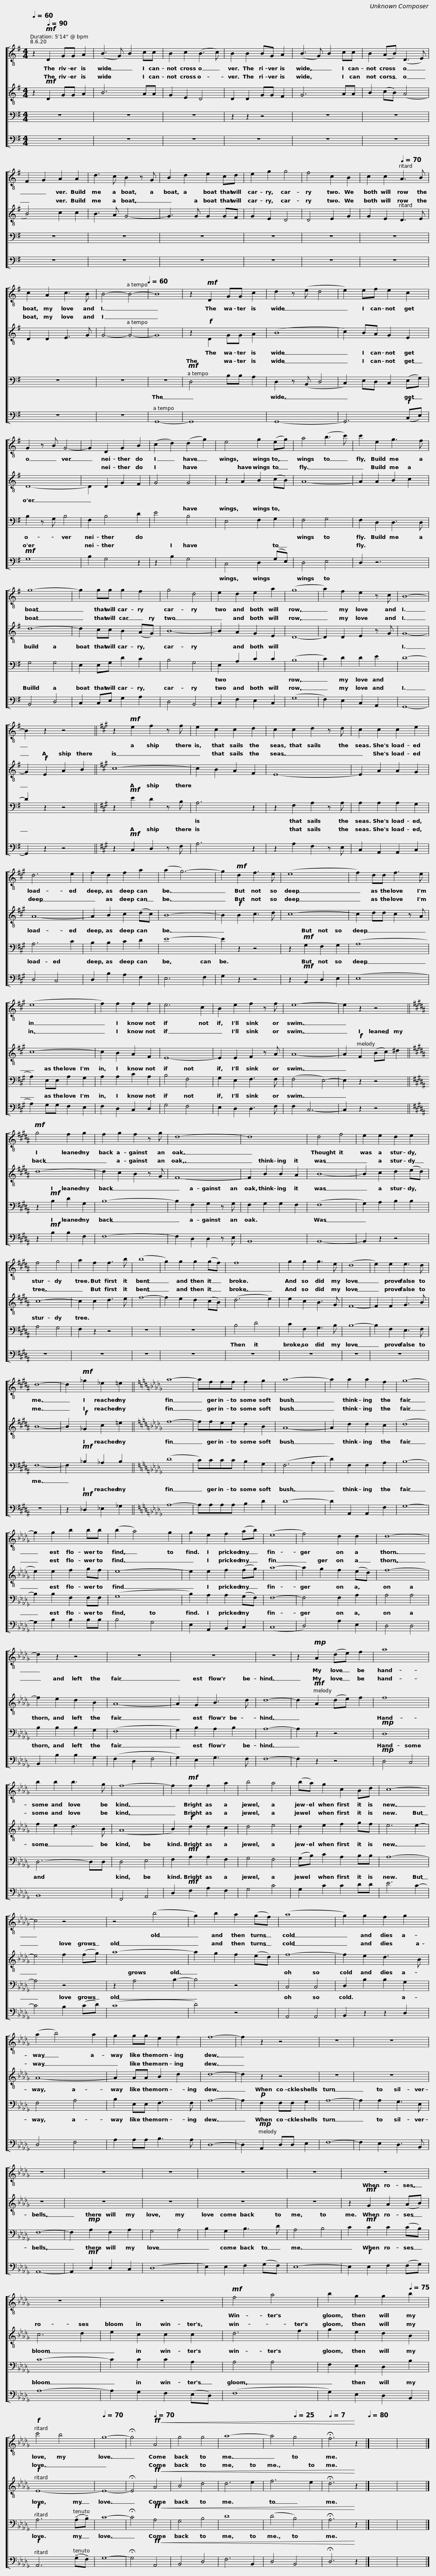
X:1
%%score [ 1 ( 2 3 ) ( 4 5 ) ( 6 7 ) ]
L:1/8
Q:1/4=60
M:4/4
I:linebreak $
K:G
V:1 treble-8
V:2 treble-8
V:3 treble-8
V:4 bass
V:5 bass
V:6 bass
V:7 bass
V:1
 z2[Q:1/4=90]!mf! D2 GG A2 | (B3 G) B2 cc | B2 c2 (B3 c) | B2 B2 BG A2 | (B3 G) B2 cc | %5
 B2 (AB) (D3 E) | F2 G2 A2 A2 |$ d3 c B2 z G | B2 d2 e2 cd | e2 g2 g4 | %10
 f4 c2 B2 | c2 c2[Q:1/4=70] A3 B | c2 A2 c3 B |[Q:1/4=55] B4-[Q:1/4=90] B4-[Q:1/4=60] | B8 | %15
 z2!mf! D2 GG c2 |$ d2 z (e d4 | e2) ef e2 c2 | G2 z B G4- | G2 D2 G2 B2 | %20
 (c2 d2) (d2 g2) | e4 g2 (eg) | a4 (b3 c') | c'2 e2 g3 f |$ g8- | %25
 g2 gg g2 f2 | g4 d4 | e2 d2 e2 a2 | (g8 | a2) f2 e2 z c | %30
 B8- | B2 z2 z4 ||[K:A] z2!mf! e2 f2 z f | e2 c2 c2 d2 |$ c2 c2 d2 z d | %35
 c2 c2 c2 e2 | d6 e2 | f2 d2 f2 a2 | (a2 g6-) | g2!mf! d2 f3 e | %40
 (e8 | f2) dd f3 e | (e8 |$ f2) f2 f2 f2 | e6 c2 | %45
 B2 e2 f2 z f | e8- | e2 z2 z4 ||[K:B]!mf! g4 f2 g2 | f2 g2 f2 z g | %50
 d8- | d8 |$ d4 f4 | e2 e2 d2 e2 | f4 g4 | %55
 a2 f2 f3 b | (b8 | g2) g2 g2 (gf) | f8 | g2 g2 g3 e | %60
 (d8 | e2) e2 e3 d | d8- |$ d2!mf! _g2 _e2 =e2 ||[K:Db] a8- | %65
 afff f2 g2 | a8- | a2 a2 a2 f2 | g8- | g2 g2 b2 bb | %70
 (b2 a4) g2 | g2 e2 f2 (ab) | (e8 |$ f4) d2 d2 | d8- | %75
 d2 z2 z4 | z8 | z8 | z8 | z2!mp! A2 (de) f2 | %80
 a8 | b2 b2 b3 g | f8- |$ f2!mf! f2 f2 a2 | b4 a4 | %85
 (ba) g2 c2 Bd | c8- | c4 z4 | z4 (b4 | g2) b2 a2 (gf) | %90
 (a8 | g2) g2 f2 g2 |$ (a2 b4) a2 | g2 gg e2 f2 | f8- | %95
 f2 z2 z4 | z8 | z8 | z8 | z8 | %100
 z8 |$ z8 | z8 | z8 | z8 | %105
 z8 |!mf! f4 a4 | b2 g2 g2[Q:1/4=75] b2 |!f! c'4 b4[Q:1/4=55] |[Q:1/4=70] g8- |$ %110
[Q:1/4=40] !fermata!g4[Q:1/4=70][Q:1/4=70]!ff!!<(! A4 | g4 g4 | a8-[Q:1/4=45] |[Q:1/4=50] a4[Q:1/4=25] g4 |[Q:1/4=7] !fermata!f6!<)! z2[Q:1/4=80] |] %115
 x8 | x8 |] %117
V:2
 z2!mf! D2 GG A2 | B6 AA | G2 E2 D4 | D2 D2 GG F2 | G6 AA | %5
 B2 (cB) (A4 | B4) c2 c2 |$ B3 A G4- | G3 G G2 GF | G2 E2 D4 | %10
 D4 E2 G2 | G2 E2 D3 E | D2 D2 E3 G | G4- G4- | G8 | %15
 z2!f! x2 x x x2 |$ x8 | x2 x x x2 x2 | x8 | x2 D2 G2 F2 | %20
 G4 G4 | z2 A2 B2 (cB) | A8- | A2 A2 B2 c2 |$ d8- | %25
 d2 cc B2 (AG) | B8- | B2 A2 G2 E2 | D8- | D2 D2 E2 z G | %30
 G8- | G2!f! E2 A2 B2 ||[K:A] c8- | c2 B2 A2 F2 |$ E8- | %35
 E2 A2 A2 G2 | A8- | A2 B2 c2 (dc) | B8- | B2!f! B2 c3 d | %40
 c8- | c2 dd c2 z A | c8- |$ c2 B2 A2 F2 | E8- | %45
 E2 E2 F2 z A | A8- | A2!f! F2 (Bc) ^d2 ||[K:B] d8- | d2 c2 B2 z G | %50
 F8- | F2 B2 B2 A2 |$ B8- | B2 c2 d2 (ed) | c8- | %55
 c2 c2 d3 e | f8- | f2 e2 d2 (cB) | (d6 e2) | e2 c2 B3 G | %60
 F8- | F2 F2 G3 B | B8- |$ B2!f! _G2 c2 =e2 ||[K:Db] f8- | %65
 ffee d2 B2 | A8- | A2 d2 d2 c2 | (d8 | e2) e2 f2 gf | %70
 e8- | e2 e2 f2 (fg) | a8- |$ a2 g2 f2 (ed) | f8- | %75
 f2 e2 d2 B2 | A8- | A2 G2 B3 d | d8- | d2!mf! A2 (de) f2 | %80
 f8 | f2 e2 d3 B | (A8 |$ B2)!f! d2 d2 c2 | d4 e4 | %85
 d2 e2 f2 gf | e6 e2- | e4 f2 (fg) | a8- | a2 g2 f2 (ed) | %90
 f8- | f2 e2 d3 B |$ A8- | A2 AA B2 d2 | d8- | %95
 d2 z2 z4 | z8 | z8 | z8 | z8 | %100
 z8 |$ z8 | z8 | z2!mf! G2 A2 (AB) | c6 d2 | %105
 e2 c2 c2 c2 | d6 f2 | g2 e2 d2 B2 |!f! E8- | E8- |$ %110
 !fermata!E4!ff!!<(! A4 | B4 d4 | d6 e2 | f6 e2 | !fermata!d6!<)! z2 |] %115
 x8 | x8 |] %117
V:3
 x8 | x8 | x8 | x8 | x8 | %5
 x8 | x8 |$ x8 | x8 | x8 | %10
 x8 | x8 | x8 | x8 | x8 | %15
 x2 D2 GG A2 |$ (B8 | c2) BA G2 E2 | D8- | D2 x6 | %20
 x8 | x8 | x8 | x8 |$ x8 | %25
 x8 | x8 | x8 | x8 | x8 | %30
 x8 | x8 ||[K:A] x8 | x6 x2 |$ x8 | %35
 x2 x6 | x8 | x8 | x8 | x8 | %40
 x8 | x8 | x8 |$ x8 | x8 | %45
 x8 | x8 | x8 ||[K:B] x8 | x8 | %50
 x8 | x8 |$ x8 | x8 | x8 | %55
 x8 | x8 | x8 | x8 | x8 | %60
 x8 | x8 | x8 |$ x8 ||[K:Db] x8 | %65
 x8 | x8 | x8 | x8 | x8 | %70
 x8 | x8 | x8 |$ x8 | x8 | %75
 x8 | x8 | x8 | x8 | x8 | %80
 x8 | x8 | x8 |$ x8 | x8 | %85
 x8 | x8 | x8 | x8 | x8 | %90
 x8 | x8 |$ x8 | x8 | x8 | %95
 x8 | x8 | x8 | x8 | x8 | %100
 x8 |$ x8 | x8 | x8 | x8 | %105
 x8 | x8 | x8 | x8 | x8 |$ %110
 x8 | x8 | x8 | x8 | x8 |] %115
 x8 | x8 |] %117
V:4
 z8 | z8 | z8 | z2 z2 z4 | z8 | %5
 z8 | z8 |$ z8 | z8 | z8 | %10
 z8 | z8 | z8 | z8 | z8 | %15
!mf! D,4 B,B, A,2 |$ D,2 z (B,, D,4 | C,2) E,D, C,2 (E,G,) | x8 | x2 x2 x2 x2 | %20
 E4 B,4 | E,4 F,2 G,2 | x4 x4 | x2 x2 x3 x |$ G,4 G,4 | %25
 E,2 E,G, D2 C2 | B,4 G,4 | x2 A,2 C2 C2 | x8 | x2 x2 x2 x2 | %30
 D8- | D2 z2 x4 ||[K:A] z2!mf! E2 D2 z B, | x6 z2 |$ z2 x2 x3 x | %35
 x2 x2 x2 x2 | A,6 C2 | B,2 B,2 C2 D2 | E8- | E2 z2 z4 | %40
 z2!mf! G,2 F,2 G,2 | (A,8 | A,2) E,E, A,2 G,2 |$ A,2 A,2 C2 A,2 | B,4 F,4 | %45
 G,2 E,2 F,3 F, | (F,4 E,4-) | E,2 z2 z4 ||[K:B] z2!mf! B,2 D2 G,2 | B,8- | %50
 B,2 F,2 G,2 z G, | F,2 G,2 G,2 F,2 |$ (F,8 | G,2) A,2 B,2 B,2 | A,4 G,4 | %55
 F,2 z2 z4 | z8 | z8 | x8 | x8 | %60
 x8 | x8 | x8 |$ x2!mf! _B,2 _A,2 B,2 ||[K:Db] (D8 | %65
 C)CCC B,2 G,2 | (F,6 A,2 | D2) F,2 F,2 A,2 | B,8- | B,2 B,2 F,2 F,F, | %70
 (G,8 | B,2) A,2 A,2 (G,F,) | F,8- |$ F,4 F,2 A,2 | A,4 A,4 | %75
 B,2 B,2 B,2 G,2 | (F,8 | G,2) B,2 A,2 B,2 | A,8- | A,2 z2 z4 | %80
!mp! D,8 | D,6- D,D, | D,4 E,4 |$ F,2!mf! A,2 A,2 F,2 | G,4 F,4 | %85
 (G,B,) C2 A,2 B,B, | A,8- | A,4 z4 | z2 A,4 B,2- | B,4 z4 | %90
 C,4 C,4 | D,2 B,2 B,2 G,2 |$ F,4 A,4 | B,2 E,E, F,3 F, | A,8- | %95
 A,2!p! F,2 F,F, G,2 | A,8- | A,2 A,2 G,3 E, | F,8- | F,2!mp! A,2 F,2 A,2 | %100
 G,4 A,4 |$ B,2 G,2 B,3 D | A,4 B,4 | C2!mf! C2 C2 (CB,) | C8- | %105
 C2 C2 C2 A,2 | A,4 A,4 | F,2 E,2 D,2 B,2 |!f! A,6 (!tenuto!A,!tenuto!B,) | C8- |$ %110
 !fermata!C4!ff!!<(! A,4 | G,4 B,4 | D8 | (D4 B,4) | !fermata!A,6!<)! z2 |] %115
 x8 | x8 |] %117
V:5
 x8 | x8 | x8 | x8 | x8 | %5
 x8 | x8 |$ x8 | x8 | x8 | %10
 x8 | x8 | x8 | x8 | x8 | %15
 x8 |$ x8 | x8 | B,2 z G, B,4 | F,2 B,4 D2 | %20
 x8 | x8 | F,4 G,4 | F,2 D,2 D,3 D, |$ x8 | %25
 x8 | x8 | E,2 x6 | (B,8 | C2) D2 D2 E2 | %30
 x8 | x4 z4 ||[K:A] x8 | A,6 x2 |$ x2 F,2 A,2 z A, | %35
 A,2 A,2 A,2 G,2 | x8 | x8 | x8 | x8 | %40
 x8 | x8 | x8 |$ x8 | x8 | %45
 x8 | x8 | x8 ||[K:B] x8 | x8 | %50
 x8 | x8 |$ x8 | x8 | x8 | %55
 x8 | x8 | x8 | B,4 D4 | C2 F,2 G,3 B, | %60
 B,8- | B,2 F,2 E,3 F, | F,8- |$ F,2 x6 ||[K:Db] x8 | %65
 x8 | x8 | x8 | x8 | x8 | %70
 x8 | x8 | x8 |$ x8 | x8 | %75
 x8 | x8 | x8 | x8 | x8 | %80
 x8 | x8 | x8 |$ x8 | x8 | %85
 x8 | x8 | x8 | x8 | x8 | %90
 x8 | x8 |$ x8 | x8 | x8 | %95
 x8 | x8 | x8 | x8 | x8 | %100
 x8 |$ x8 | x8 | x8 | x8 | %105
 x8 | x8 | x8 | x8 | x8 |$ %110
 x8 | x8 | x8 | x8 | x8 |] %115
 x8 | x8 |] %117
V:6
 z8 | z8 | z8 | z8 | z8 | %5
 z8 | z8 |$ z8 | z8 | z8 | %10
 z8 | z8 | z8 | z8 | G,,8- | %15
 G,,8 |$ G,,8- | G,,6!f! (C,E,) |!mf! G,8 | B,2 G,4 z2 | %20
 z2 B,2 G,4 | x4 x2 (G,E,) | x4 x4 | D,2 z6 |$ B,,4 D,4 | %25
 C,2 C,E, G,2 A,2 | D,4 B,,4 | C,2 F,2 E,2 C,2 | (G,8 | F,2) E,2 C,2 A,,2 | %30
 G,,8- | G,,2 z2 z4 ||[K:A] z2!mf! C,2 D,2 z F, | A,6 z2 |$ z2 A,2 F,2 z E, | %35
 C,2 A,,2 A,,2 C,2 | D,4 C,4 | D,2 B,2 A,2 F,2 | E,6 F,2 | G,2 z2 z4 | %40
 z2!mf! B,,2 D,2 E,2 | (E,8 | A,2) G,G, F,2 E,2 |$ F,2 D,2 C,2 D,2 | G,4 F,4 | %45
 E,2 D,2 D,3 F, | F,2 C,6- | C,2 z2 z4 ||[K:B] z2!mf! B,2 B,2 F,2 | F,8- | %50
 F,2 D,2 D,2 z E, | B,,8 |$ B,,8- | B,,2 z2 z4 | z8 | %55
 z8 | z8 | z8 | z8 | z8 | %60
 z8 | z8 | z8 |$ z2!mf! _D,2 _E,2 _G,2 ||[K:Db] A,8- | %65
 A,A,A,A, B,2 D2 | D8- | D2 A,,2 A,,2 F,2 | G,8- | G,2 B,2 B,2 B,B, | %70
 B,4 G,4 | E,2 A,,2 B,,2 C,2 | (C,8 |$ D,4) A,2 E,2 | D,4 D,4 | %75
 B,,2 B,2 B,2 G,2 | (F,2 D,2 F,4 | G,2) E,2 G,3 F, | F,8- | F,2 z2 z4 | %80
!mp! D,4 C,4 | B,,8 | F,,4 A,,4 |$ D,2!mf! F,2 A,2 F,2 | G,4 C4 | %85
 G,2 C2 C2 DD | E6 C2- | C4 B,2 (CD) | (C8 | D4) z4 | %90
 A,,4 A,,4 | B,,2 z2 z2 D,2 |$ D,4 F,4 | A,2 A,A, B,3 A, | D,8- | %95
 D,2!mp! A,,2 D,D, E,2 | F,8- | F,2 E,2 D,3 B,, | A,,8- | A,,2!mf! D,2 D,2 C,2 | %100
 (D,8 |$ E,2) E,2 F,2 (G,F,) | E,8- | E,2!f! E,2 F,2 (F,G,) | A,8- | %105
 A,2 G,2 F,2 (E,D,) | (F,8 | G,2) E,2 D,2 B,,2 |!f! A,,6 (!tenuto!G,!tenuto!F,) | G,8- |$ %110
 !fermata!G,4!ff!!<(! A,,4 | B,,4 D,4 | F,6 B,,2 | D,4 B,,4 | !fermata!D,6!<)! z2 |] %115
 x8 | x8 |] %117
V:7
 x8 | x8 | x8 | x8 | x8 | %5
 x8 | x8 |$ x8 | x8 | x8 | %10
 x8 | x8 | x8 | x8 | x8 | %15
 x8 |$ x8 | x8 | x8 | x8 | %20
 x8 | C,4 D,2 x2 | D,4 E,4 | x8 |$ x8 | %25
 x8 | x8 | x8 | x8 | x8 | %30
 x8 | x8 ||[K:A] x8 | x8 |$ x8 | %35
 x8 | x8 | x8 | x8 | x2 z2 z4 | %40
 x8 | x8 | x8 |$ x8 | x8 | %45
 x8 | x8 | x8 ||[K:B] x8 | x8 | %50
 x8 | x8 |$ x8 | x8 | x8 | %55
 x8 | x8 | x8 | x8 | x8 | %60
 x8 | x8 | x8 |$ x8 ||[K:Db] x8 | %65
 x8 | x8 | x8 | x8 | x8 | %70
 x8 | x8 | x8 |$ x8 | x8 | %75
 x8 | x8 | x8 | x8 | x8 | %80
 x8 | x8 | x8 |$ x8 | x8 | %85
 x8 | x8 | x8 | x8 | x8 | %90
 x8 | x8 |$ x8 | x8 | x8 | %95
 x8 | x8 | x8 | x8 | x8 | %100
 x8 |$ x8 | x8 | x8 | x8 | %105
 x8 | x8 | x8 | x8 | x8 |$ %110
 x8 | x8 | x8 | x8 | x8 |] %115
 x8 | x8 |] %117
